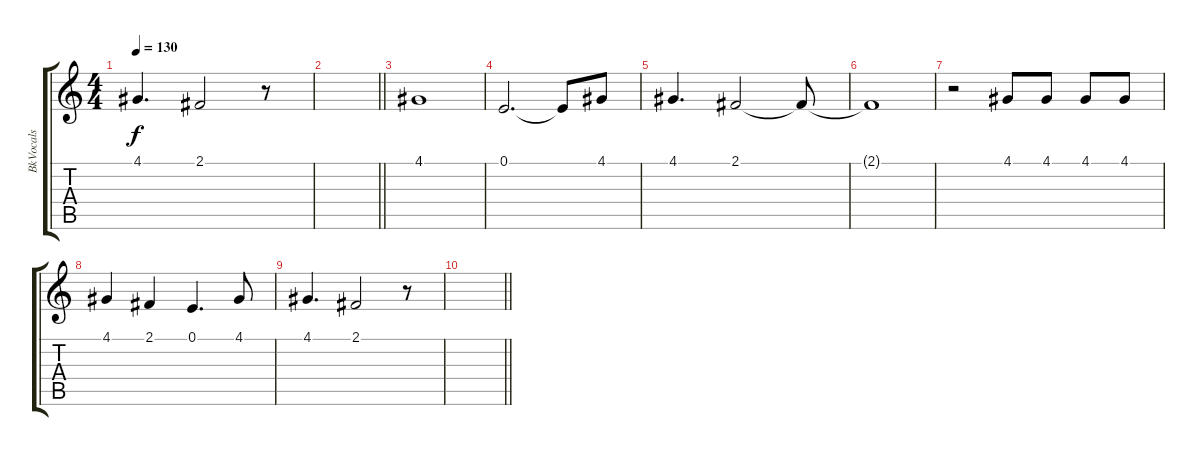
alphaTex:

\track ("BkVocals" "BkVocals") {instrument lead7fifths}
\staff {score tabs}
\tuning (E4 B3 G3 D3 A2 E2) {hide}
\ts (4 4)
\tempo 130
\clef g2
\ks c
4.1.4{d dy f} 2.1.2 r.8 |
\barLineRight lightlight
|
\section ("" "")
4.1.1 |
0.1.2{d} 0.1{t}.8 4.1.8 |
4.1.4{d} 2.1.2 2.1{t}.8 |
2.1{t}.1 |
r.2 4.1.8 4.1.8 4.1.8 4.1.8 |
4.1.4 2.1.4 0.1.4{d} 4.1.8 |
4.1.4{d} 2.1.2 r.8 |
\barLineRight lightlight
